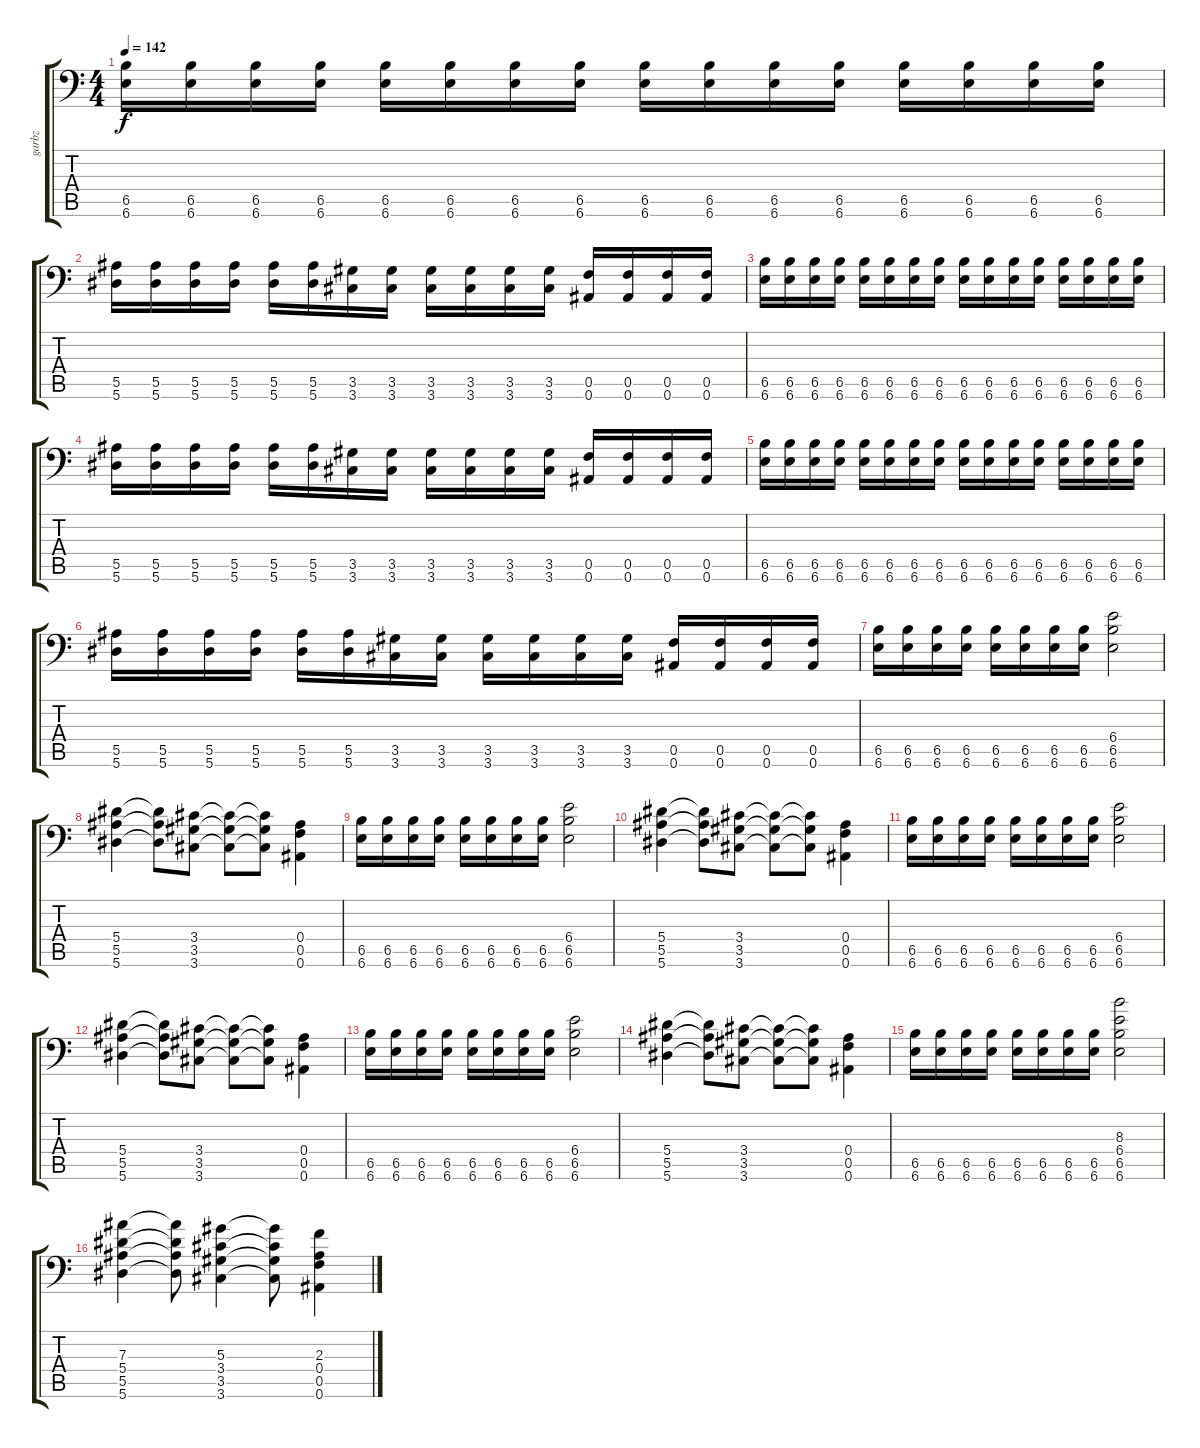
\track ("garbz" "garbz") {instrument distortionguitar}
\staff {score tabs}
\tuning (C4 G3 Eb3 Bb2 F2 Bb1) {hide}
\ts (4 4)
\tempo 142
\clef f4
\ks c
(6.5 6.6).16{dy f} (6.5 6.6).16 (6.5 6.6).16 (6.5 6.6).16 (6.5 6.6).16 (6.5 6.6).16 (6.5 6.6).16 (6.5 6.6).16 (6.5 6.6).16 (6.5 6.6).16 (6.5 6.6).16 (6.5 6.6).16 (6.5 6.6).16 (6.5 6.6).16 (6.5 6.6).16 (6.5 6.6).16 |
(5.5 5.6).16 (5.5 5.6).16 (5.5 5.6).16 (5.5 5.6).16 (5.5 5.6).16 (5.5 5.6).16 (3.5 3.6).16 (3.5 3.6).16 (3.5 3.6).16 (3.5 3.6).16 (3.5 3.6).16 (3.5 3.6).16 (0.5 0.6).16 (0.5 0.6).16 (0.5 0.6).16 (0.5 0.6).16 |
(6.5 6.6).16 (6.5 6.6).16 (6.5 6.6).16 (6.5 6.6).16 (6.5 6.6).16 (6.5 6.6).16 (6.5 6.6).16 (6.5 6.6).16 (6.5 6.6).16 (6.5 6.6).16 (6.5 6.6).16 (6.5 6.6).16 (6.5 6.6).16 (6.5 6.6).16 (6.5 6.6).16 (6.5 6.6).16 |
(5.5 5.6).16 (5.5 5.6).16 (5.5 5.6).16 (5.5 5.6).16 (5.5 5.6).16 (5.5 5.6).16 (3.5 3.6).16 (3.5 3.6).16 (3.5 3.6).16 (3.5 3.6).16 (3.5 3.6).16 (3.5 3.6).16 (0.5 0.6).16 (0.5 0.6).16 (0.5 0.6).16 (0.5 0.6).16 |
(6.5 6.6).16 (6.5 6.6).16 (6.5 6.6).16 (6.5 6.6).16 (6.5 6.6).16 (6.5 6.6).16 (6.5 6.6).16 (6.5 6.6).16 (6.5 6.6).16 (6.5 6.6).16 (6.5 6.6).16 (6.5 6.6).16 (6.5 6.6).16 (6.5 6.6).16 (6.5 6.6).16 (6.5 6.6).16 |
(5.5 5.6).16 (5.5 5.6).16 (5.5 5.6).16 (5.5 5.6).16 (5.5 5.6).16 (5.5 5.6).16 (3.5 3.6).16 (3.5 3.6).16 (3.5 3.6).16 (3.5 3.6).16 (3.5 3.6).16 (3.5 3.6).16 (0.5 0.6).16 (0.5 0.6).16 (0.5 0.6).16 (0.5 0.6).16 |
(6.5 6.6).16 (6.5 6.6).16 (6.5 6.6).16 (6.5 6.6).16 (6.5 6.6).16 (6.5 6.6).16 (6.5 6.6).16 (6.5 6.6).16 (6.4 6.5 6.6).2 |
(5.4 5.5 5.6).4 (5.4{t} 5.5{t} 5.6{t}).8 (3.4 3.5 3.6).8 (3.4{t} 3.5{t} 3.6{t}).8 (3.4{t} 3.5{t} 3.6{t}).8 (0.4 0.5 0.6).4 |
(6.5 6.6).16 (6.5 6.6).16 (6.5 6.6).16 (6.5 6.6).16 (6.5 6.6).16 (6.5 6.6).16 (6.5 6.6).16 (6.5 6.6).16 (6.4 6.5 6.6).2 |
(5.4 5.5 5.6).4 (5.4{t} 5.5{t} 5.6{t}).8 (3.4 3.5 3.6).8 (3.4{t} 3.5{t} 3.6{t}).8 (3.4{t} 3.5{t} 3.6{t}).8 (0.4 0.5 0.6).4 |
(6.5 6.6).16 (6.5 6.6).16 (6.5 6.6).16 (6.5 6.6).16 (6.5 6.6).16 (6.5 6.6).16 (6.5 6.6).16 (6.5 6.6).16 (6.4 6.5 6.6).2 |
(5.4 5.5 5.6).4 (5.4{t} 5.5{t} 5.6{t}).8 (3.4 3.5 3.6).8 (3.4{t} 3.5{t} 3.6{t}).8 (3.4{t} 3.5{t} 3.6{t}).8 (0.4 0.5 0.6).4 |
(6.5 6.6).16 (6.5 6.6).16 (6.5 6.6).16 (6.5 6.6).16 (6.5 6.6).16 (6.5 6.6).16 (6.5 6.6).16 (6.5 6.6).16 (6.4 6.5 6.6).2 |
(5.4 5.5 5.6).4 (5.4{t} 5.5{t} 5.6{t}).8 (3.4 3.5 3.6).8 (3.4{t} 3.5{t} 3.6{t}).8 (3.4{t} 3.5{t} 3.6{t}).8 (0.4 0.5 0.6).4 |
(6.5 6.6).16 (6.5 6.6).16 (6.5 6.6).16 (6.5 6.6).16 (6.5 6.6).16 (6.5 6.6).16 (6.5 6.6).16 (6.5 6.6).16 (8.3 6.4 6.5 6.6).2 |
(7.3 5.4 5.5 5.6).4 (7.3{t} 5.4{t} 5.5{t} 5.6{t}).8 (5.3 3.4 3.5 3.6).4 (5.3{t} 3.4{t} 3.5{t} 3.6{t}).8 (2.3 0.4 0.5 0.6).4
